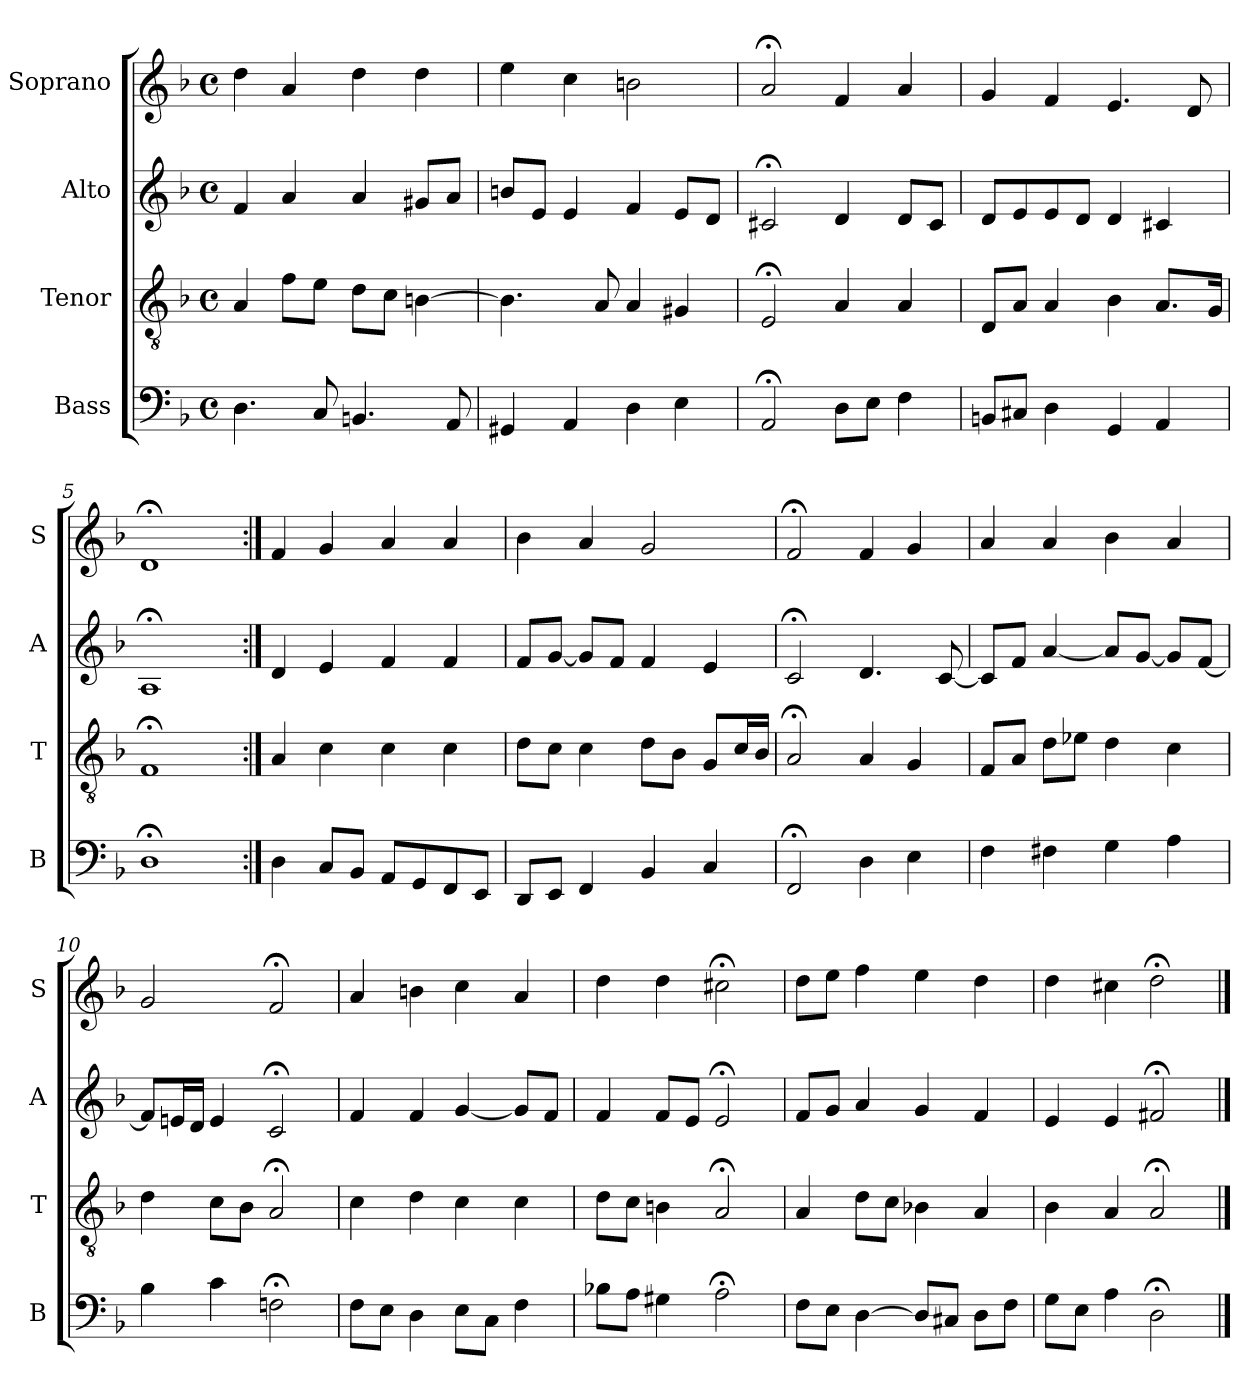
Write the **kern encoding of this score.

**kern	**kern	**kern	**kern
*part4	*part3	*part2	*part1
*staff4	*staff3	*staff2	*staff1
*I"Bass	*I"Tenor	*I"Alto	*I"Soprano
*I'B	*I'T	*I'A	*I'S
*clefF4	*clefGv2	*clefG2	*clefG2
*k[b-]	*k[b-]	*k[b-]	*k[b-]
*d:	*d:	*d:	*d:
*M4/4	*M4/4	*M4/4	*M4/4
*met(c)	*met(c)	*met(c)	*met(c)
*MM100	*MM100	*MM100	*MM100
=1	=1	=1	=1
4.D	4A	4f	4dd
.	8fL	4a	4a
8C	8eJ	.	.
4.BBn	8dL	4a	4dd
.	8cJ	.	.
.	[4Bn	8g#XL	4dd
8AA	.	8aJ	.
=2	=2	=2	=2
4GG#X	4.B]	8bnL	4ee
.	.	8eJ	.
4AA	.	4e	4cc
.	8A	.	.
4D	4A	4f	2bn
4E	4G#X	8eL	.
.	.	8dJ	.
=3	=3	=3	=3
2AA;<i	2E;<i	2c#X;<	2a;<
8DiL	4Ai	4d	4f
8EJ	.	.	.
4F	4A	8dL	4a
.	.	8c#J	.
=4	=4	=4	=4
8BBnL	8DL	8dL	4g
8C#XJ	8AJ	8e	.
4D	4A	8e	4f
.	.	8dJ	.
4GG	4B-	4d	4.e
4AA	8.AL	4c#X	.
.	.	.	8d
.	16GJk	.	.
=5	=5	=5	=5
1D;<	1F;<	1A;<	1d;<
=6:|!	=6:|!	=6:|!	=6:|!
4D	4A	4d	4f
8CL	4c	4e	4g
8BB-J	.	.	.
8AAL	4c	4f	4a
8GG	.	.	.
8FF	4c	4f	4a
8EEJ	.	.	.
=7	=7	=7	=7
8DDL	8dL	8fL	4b-
8EEJ	8cJ	[8gJ	.
4FF	4c	8gL]	4a
.	.	8fJ	.
4BB-	8dL	4f	2g
.	8B-J	.	.
4C	8GL	4e	.
.	16cL	.	.
.	16B-JJ	.	.
=8	=8	=8	=8
2FF;<	2A;<	2c;<	2f;<
4D	4A	4.d	4f
4E	4G	.	4g
.	.	[8c	.
=9	=9	=9	=9
4F	8FL	8cL]	4a
.	8AJ	8fJ	.
4F#X	8dL	[4a	4a
.	8e-XJ	.	.
4G	4d	8aL]	4b-
.	.	[8gJ	.
4A	4c	8gL]	4a
.	.	[8fJ	.
=10	=10	=10	=10
4B-	4d	8fL]	2g
.	.	16enL	.
.	.	16dJJ	.
4c	8cL	4e	.
.	8B-J	.	.
2Fn;<	2A;<	2c;<	2f;<
=11	=11	=11	=11
8FL	4c	4f	4a
8EJ	.	.	.
4D	4d	4f	4bn
8EL	4c	[4g	4cc
8CJ	.	.	.
4F	4c	8gL]	4a
.	.	8fJ	.
=12	=12	=12	=12
8B-XL	8dL	4f	4dd
8AJ	8cJ	.	.
4G#X	4Bn	8fL	4dd
.	.	8eJ	.
2A;<	2A;<	2e;<	2cc#X;<
=13	=13	=13	=13
8FL	4A	8fL	8ddL
8EJ	.	8gJ	8eeJ
[4D	8dL	4a	4ff
.	8cJ	.	.
8DL]	4B-X	4g	4ee
8C#XJ	.	.	.
8DL	4A	4f	4dd
8FJ	.	.	.
=14	=14	=14	=14
8GL	4B-	4e	4dd
8EJ	.	.	.
4A	4A	4e	4cc#X
2D;<	2A;<	2f#X;<	2dd;<
==	==	==	==
*-	*-	*-	*-
